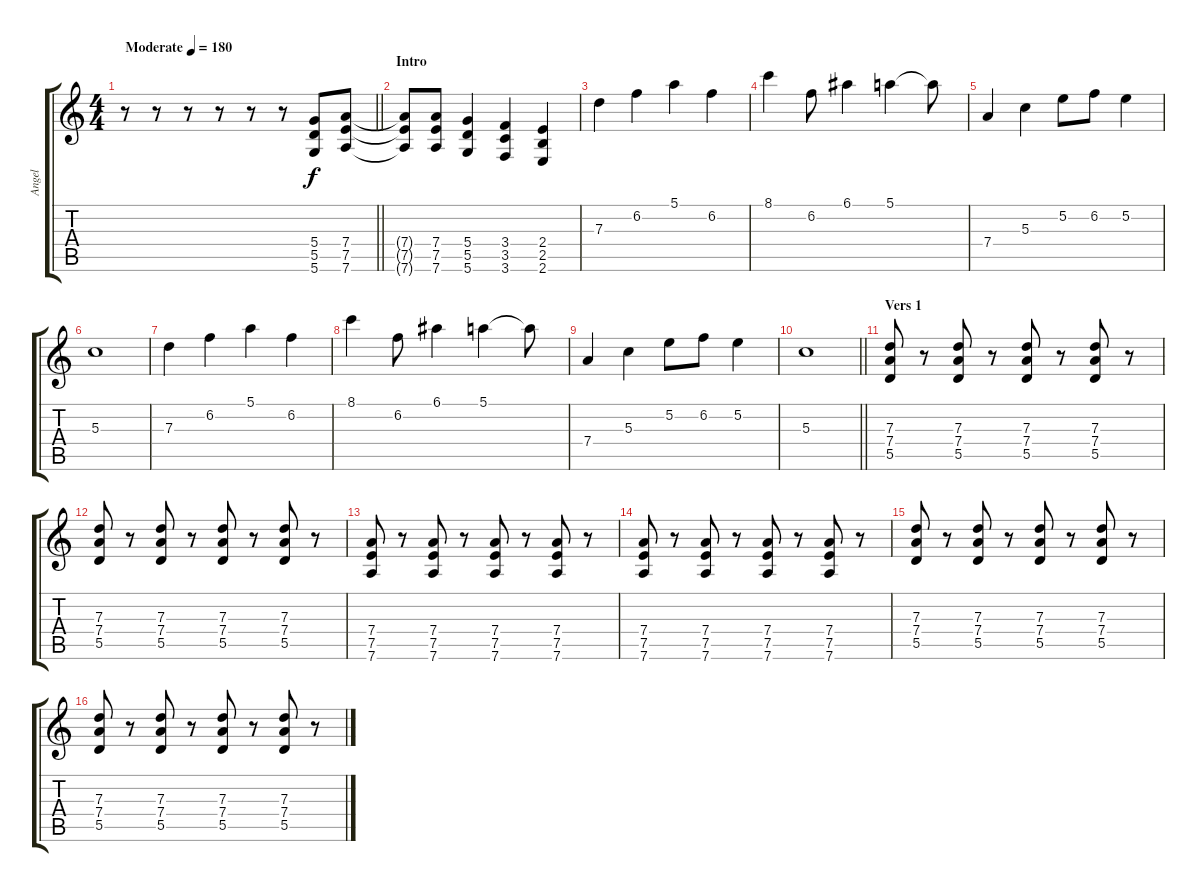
\track ("Angel" "Angel") {instrument distortionguitar}
\staff {score tabs}
\tuning (E4 B3 G3 D3 A2 D2) {hide}
\ts (4 4)
\tempo (180 "Moderate")
\clef g2
\barLineRight lightlight
\ks c
r.8{dy f instrument distortionguitar} r.8 r.8 r.8 r.8 r.8 (5.4 5.5 5.6).8 (7.4 7.5 7.6).8 |
\section ("" "Intro")
(7.4{t} 7.5{t} 7.6{t}).8 (7.4 7.5 7.6).8 (5.4 5.5 5.6).4 (3.4 3.5 3.6).4 (2.4 2.5 2.6).4 |
7.3.4 6.2.4 5.1.4 6.2.4 |
8.1.4 6.2.8 6.1.4 5.1.4 5.1{t}.8 |
7.4.4 5.3.4 5.2.8 6.2.8 5.2.4 |
5.3.1 |
7.3.4 6.2.4 5.1.4 6.2.4 |
8.1.4 6.2.8 6.1.4 5.1.4 5.1{t}.8 |
7.4.4 5.3.4 5.2.8 6.2.8 5.2.4 |
\barLineRight lightlight
5.3.1 |
\section ("" "Vers 1")
(7.3 7.4 5.5).8 r.8 (7.3 7.4 5.5).8 r.8 (7.3 7.4 5.5).8 r.8 (7.3 7.4 5.5).8 r.8 |
(7.3 7.4 5.5).8 r.8 (7.3 7.4 5.5).8 r.8 (7.3 7.4 5.5).8 r.8 (7.3 7.4 5.5).8 r.8 |
(7.4 7.5 7.6).8 r.8 (7.4 7.5 7.6).8 r.8 (7.4 7.5 7.6).8 r.8 (7.4 7.5 7.6).8 r.8 |
(7.4 7.5 7.6).8 r.8 (7.4 7.5 7.6).8 r.8 (7.4 7.5 7.6).8 r.8 (7.4 7.5 7.6).8 r.8 |
(7.3 7.4 5.5).8 r.8 (7.3 7.4 5.5).8 r.8 (7.3 7.4 5.5).8 r.8 (7.3 7.4 5.5).8 r.8 |
(7.3 7.4 5.5).8 r.8 (7.3 7.4 5.5).8 r.8 (7.3 7.4 5.5).8 r.8 (7.3 7.4 5.5).8 r.8
